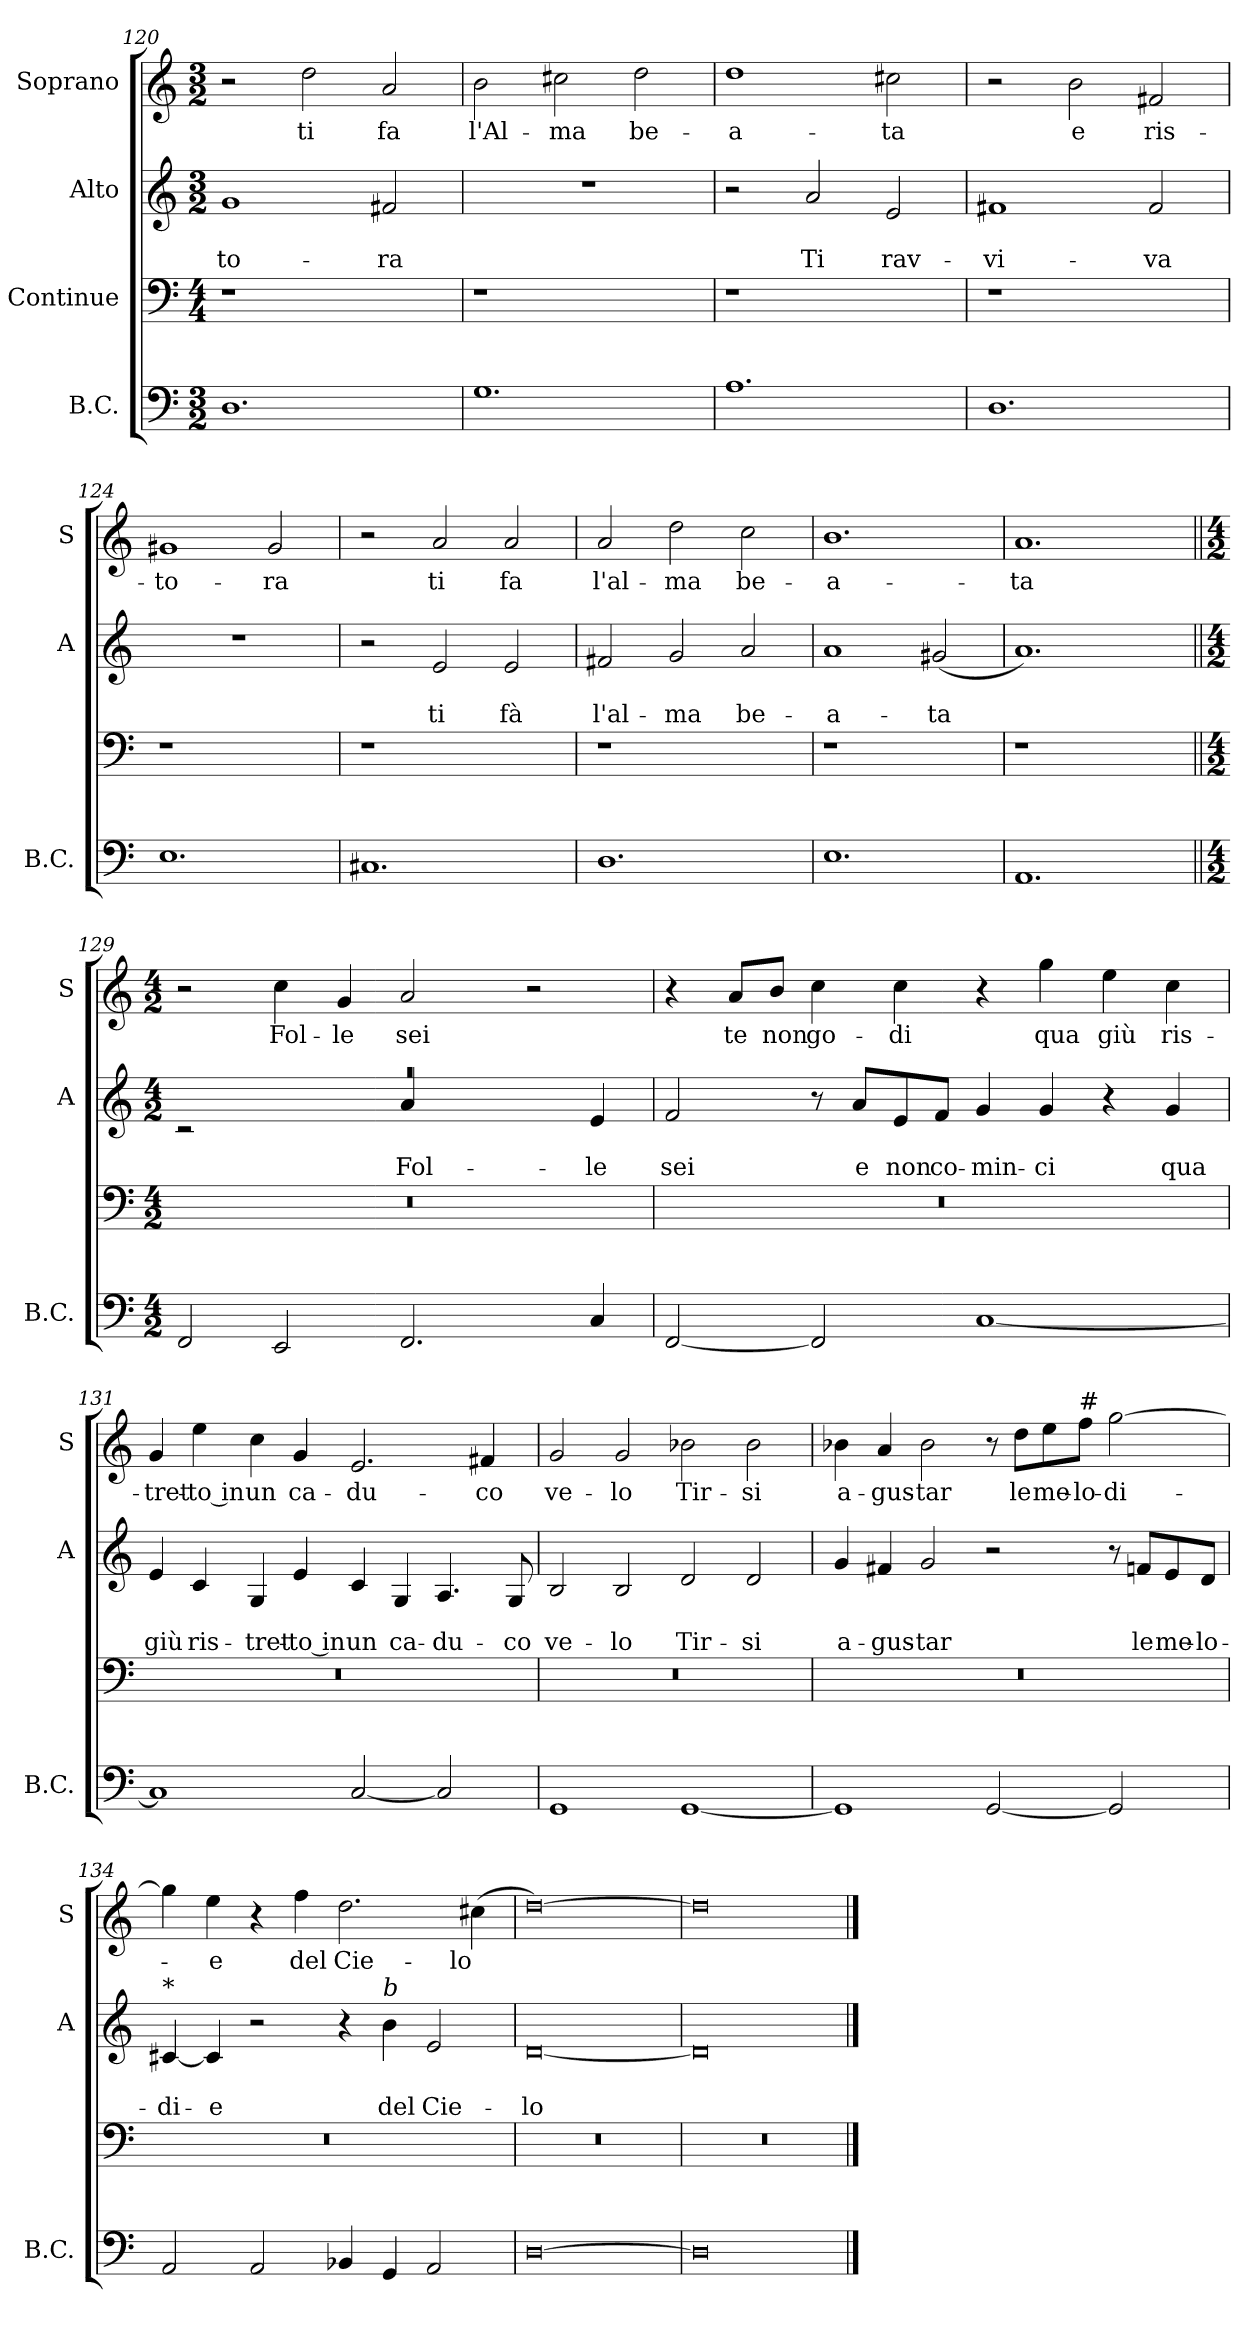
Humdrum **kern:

**kern	**kern	**kern	**text	**text	**kern	**text
*part4	*part3	*part2	*part2	*part2	*part1	*part1
*staff4	*staff3	*staff2	*staff2	*staff2	*staff1	*staff1
*I"B.C.	*I"Continue	*I"Alto	*	*	*I"Soprano	*
*I'B.C.	*	*I'A	*	*	*I'S	*
*clefF4	*clefF4	*clefG2	*	*	*clefG2	*
*k[]	*k[]	*k[]	*	*	*k[]	*
*C:	*C:	*C:	*	*	*C:	*
*M3/2	*M4/4	*M3/2	*	*	*M3/2	*
=120	=120	=120	=120	=120	=120	=120
!	!	!	!	!LO:LY:b	!	!
1.D	1r	1g	.	-to-	2r	.
!	!	!	!	!	!	!LO:LY:b
.	.	.	.	.	2dd\	ti
!	!	!	!	!LO:LY:b	!	!LO:LY:b
.	2ryy	2f#X/	.	-ra	2a/	fa
!!LO:LB:g=z
=121	=121	=121	=121	=121	=121	=121
!	!	!LO:N:vis=1	!	!	!	!LO:LY:b
1.G	1r	1.r	.	.	2b\	l'Al-
!	!	!	!	!	!	!LO:LY:b:rj
.	.	.	.	.	2cc#X\	-ma
!	!	!	!	!	!	!LO:LY:b
.	2ryy	.	.	.	2dd\	be-
=122	=122	=122	=122	=122	=122	=122
!	!	!	!	!	!	!LO:LY:b
1.A	1r	2r	.	.	1dd	-a-
!	!	!	!	!LO:LY:b	!	!
.	.	2a/	.	Ti	.	.
!	!	!	!	!LO:LY:b	!	!LO:LY:b
.	2ryy	2e/	.	rav-	2cc#X\	-ta
=123	=123	=123	=123	=123	=123	=123
!	!	!	!	!LO:LY:b	!	!
1.D>	1r	1f#X	.	-vi-	2r	.
!	!	!	!	!	!	!LO:LY:b
.	.	.	.	.	2b\	e
!	!	!	!	!LO:LY:b	!	!LO:LY:b
.	2ryy	2f#/	.	-va	2f#X/	ris-
=124	=124	=124	=124	=124	=124	=124
!	!	!LO:N:vis=1	!	!	!	!LO:LY:b
1.E	1r	1.r	.	.	1g#X	-to-
!	!	!	!	!	!	!LO:LY:b
.	2ryy	.	.	.	2g#/	-ra
=125	=125	=125	=125	=125	=125	=125
1.C#X	1r	2r	.	.	2r	.
!	!	!	!	!LO:LY:b	!	!LO:LY:b
.	.	2e/	.	ti	2a/	ti
!	!	!	!	!LO:LY:b	!	!LO:LY:b
.	2ryy	2e/	.	fà	2a/	fa
=126	=126	=126	=126	=126	=126	=126
!	!	!	!	!LO:LY:b	!	!LO:LY:b
1.D	1r	2f#X/	.	l'al-	2a/	l'al-
!	!	!	!	!LO:LY:b:rj	!	!LO:LY:b:rj
.	.	2g/	.	-ma	2dd\	-ma
!	!	!	!	!LO:LY:b	!	!LO:LY:b
.	2ryy	2a/	.	be-	2cc\	be-
=127	=127	=127	=127	=127	=127	=127
!	!	!	!	!LO:LY:b	!	!LO:LY:b
1.E>	1r	1a	.	-a-	1.b	-a-
!	!	!	!	!LO:LY:b	!	!
.	2ryy	(<2g#X/	.	-ta	.	.
=128	=128	=128	=128	=128	=128	=128
!	!	!	!	!	!	!LO:LY:b
1.AA	1r	1.a)	.	.	1.a	-ta
.	2ryy	.	.	.	.	.
!!LO:PB:g=z
=129||	=129||	=129||	=129||	=129||	=129||	=129||
*M4/2	*M4/2	*M4/2	*	*	*M4/2	*
!	!	!LO:N:vis=1	!	!	!	!
*	*	*^	*	*	*	*
2FF/	0r	0raa	2rc	.	.	2r	.
!	!	!	!	!	!	!	!LO:LY:b
2EE</	.	.	2ryy	.	.	4cc\	Fol-
!	!	!	!	!	!	!	!LO:LY:b:rj
.	.	.	.	.	.	4g/	-le
!	!	!	!	!	!LO:LY:b	!	!LO:LY:b
2.FF/	.	.	4a/	.	Fol-	2a/	sei
.	.	.	2ryy	.	.	.	.
.	.	.	.	.	.	2r	.
!	!	!	!	!	!LO:LY:b:rj	!	!
4C/	.	.	4e/	.	-le	.	.
=130	=130	=130	=130	=130	=130	=130	=130
!	!	!	!	!	!LO:LY:b	!	!
*	*	*v	*v	*	*	*	*
[<2FF/	0r	2f/	.	sei	4r	.
!	!	!	!	!	!	!LO:LY:b
.	.	.	.	.	8a/L	te
!	!	!	!	!	!	!LO:LY:b
.	.	.	.	.	8b/J	non
!	!	!	!	!	!	!LO:LY:b
2FF/]	.	8r	.	.	4cc\	go-
!	!	!	!	!LO:LY:b	!	!
.	.	8a/L	.	e	.	.
!	!	!	!	!LO:LY:b	!	!LO:LY:b
.	.	8e/	.	non	4cc\	-di
!	!	!	!	!LO:LY:b	!	!
.	.	8f/J	.	co-	.	.
!	!	!	!	!LO:LY:b	!	!
[<1C	.	4g/	.	-min-	4r	.
!	!	!	!	!LO:LY:b:rj	!	!LO:LY:b
.	.	4g/	.	-ci	4gg\	qua
!	!	!	!	!	!	!LO:LY:b
.	.	4r	.	.	4ee\	giù
!	!	!	!	!LO:LY:b	!	!LO:LY:b
.	.	4g/	.	qua	4cc\	ris-
=131	=131	=131	=131	=131	=131	=131
!	!	!	!	!LO:LY:b	!	!LO:LY:b
1C]	0r	4e/	.	giù	4g/	-tret-
!	!	!	!	!LO:LY:b	!	!LO:LY:b:rj
.	.	4c/	.	ris-	4ee\	-to in
!	!	!	!	!LO:LY:b	!	!LO:LY:b
.	.	4G/	.	-tret-	4cc\	un
!	!	!	!	!LO:LY:b:rj	!	!LO:LY:b
.	.	4e/	.	-to in	4g/	ca-
!	!	!	!	!LO:LY:b	!	!LO:LY:b
[<2C/	.	4c/	.	un	2.e/	-du-
!	!	!	!	!LO:LY:b	!	!
.	.	4G/	.	ca-	.	.
!	!	!	!	!LO:LY:b	!	!
2C</]	.	4.A/	.	-du-	.	.
!	!	!	!	!	!	!LO:LY:b
.	.	.	.	.	4f#X/	-co
!	!	!	!	!LO:LY:b:rj	!	!
.	.	8G/	.	-co	.	.
!!LO:LB:g=z
=132	=132	=132	=132	=132	=132	=132
!	!	!	!	!LO:LY:b	!	!LO:LY:b
1GG	0r	2B/	.	ve-	2g/	ve-
!	!	!	!	!LO:LY:b	!	!LO:LY:b
.	.	2B/	.	-lo	2g/	-lo
!	!	!	!	!LO:LY:b	!	!LO:LY:b
[<1GG	.	2d/	.	Tir-	2b-X\	Tir-
!	!	!	!	!LO:LY:b	!	!LO:LY:b
.	.	2d/	.	-si	2b-\	-si
=133	=133	=133	=133	=133	=133	=133
!	!	!	!	!LO:LY:b	!	!LO:LY:b
1GG]	0r	4g/	.	a-	4b-X\	a-
!	!	!	!	!LO:LY:b	!	!LO:LY:b
.	.	4f#X/	.	-gus-	4a/	-gus-
!	!	!	!	!LO:LY:b:rj	!	!LO:LY:b:rj
.	.	2g/	.	-tar	2b-\	-tar
[<2GG/	.	2r	.	.	8r	.
!	!	!	!	!	!	!LO:LY:b
.	.	.	.	.	8dd\L	le
!	!	!	!	!	!	!LO:LY:b
.	.	.	.	.	8ee\	me-
!	!	!	!	!	!LO:TX:a:t=#	!
!	!	!	!	!	!	!LO:LY:b
.	.	.	.	.	8ff\J	-lo-
!	!	!	!	!	!	!LO:LY:b:rj
2GG/]	.	8r	.	.	[>2gg\	-di-
!	!	!	!	!LO:LY:b	!	!
.	.	8f/L	.	le	.	.
!	!	!	!	!LO:LY:b	!	!
.	.	8e/	.	me-	.	.
!	!	!	!	!LO:LY:b:rj	!	!
.	.	8d/J	.	-lo-	.	.
=134	=134	=134	=134	=134	=134	=134
!	!	!LO:TX:a:t=*	!	!	!	!
!	!	!	!	!LO:LY:b	!	!
2AA/	0r	[<4c#X/	.	-di-	4gg\]	.
!	!	!	!	!LO:LY:b:rj	!	!LO:LY:b
.	.	4c#/]	.	-e	4ee\	-e
2AA</	.	2r	.	.	4r	.
!	!	!	!	!	!	!LO:LY:b
.	.	.	.	.	4ff\	del
!	!	!	!	!	!	!LO:LY:b
4BB-X/	.	4r	.	.	2.dd\	Cie-
!	!	!LO:TX:a:i:t=b	!	!	!	!
!	!	!	!	!LO:LY:b	!	!
4GG/	.	4b\	.	del	.	.
!	!	!	!	!LO:LY:b	!	!
2AA</	.	2e/	.	Cie-	.	.
!	!	!	!	!	!	!LO:LY:b
.	.	.	.	.	(>4cc#X\	-lo
=135	=135	=135	=135	=135	=135	=135
!	!	!	!	!LO:LY:b	!	!
[>0D	0r	[<0d	.	-lo	[>0dd)	.
=136	=136	=136	=136	=136	=136	=136
0D]	0r	0d]	.	.	0dd]	.
==	==	==	==	==	==	==
*-	*-	*-	*-	*-	*-	*-
